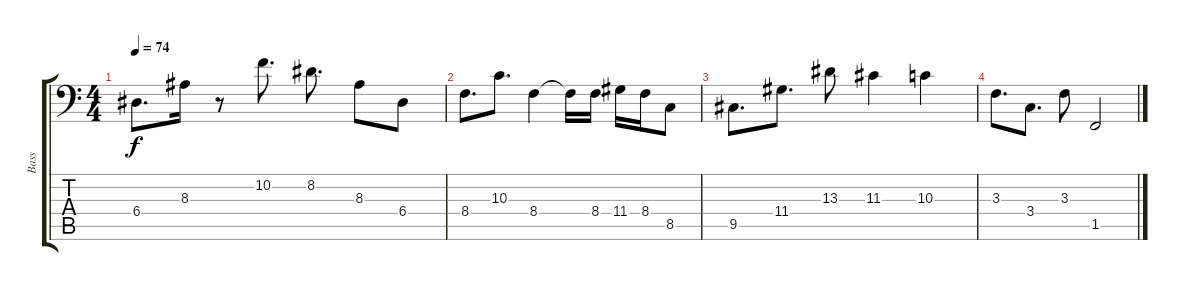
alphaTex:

\track ("Bass" "Bass") {instrument electricbassfinger}
\staff {score tabs}
\tuning (C3 G2 D2 A1 E1 B0) {hide}
\ts (4 4)
\tempo 74
\clef f4
\ks c
6.4.8{d dy f} 8.3.16 r.8 10.2.8{d} 8.2.8{d} 8.3.8 6.4.8 |
8.4.8{d} 10.3.8{d} 8.4.4 8.4{t}.16 8.4.16 11.4.16 8.4.16 8.5.8 |
9.5.8{d} 11.4.8{d} 13.3.8 11.3.4 10.3.4 |
3.3.8{d} 3.4.8{d} 3.3.8 1.5.2
